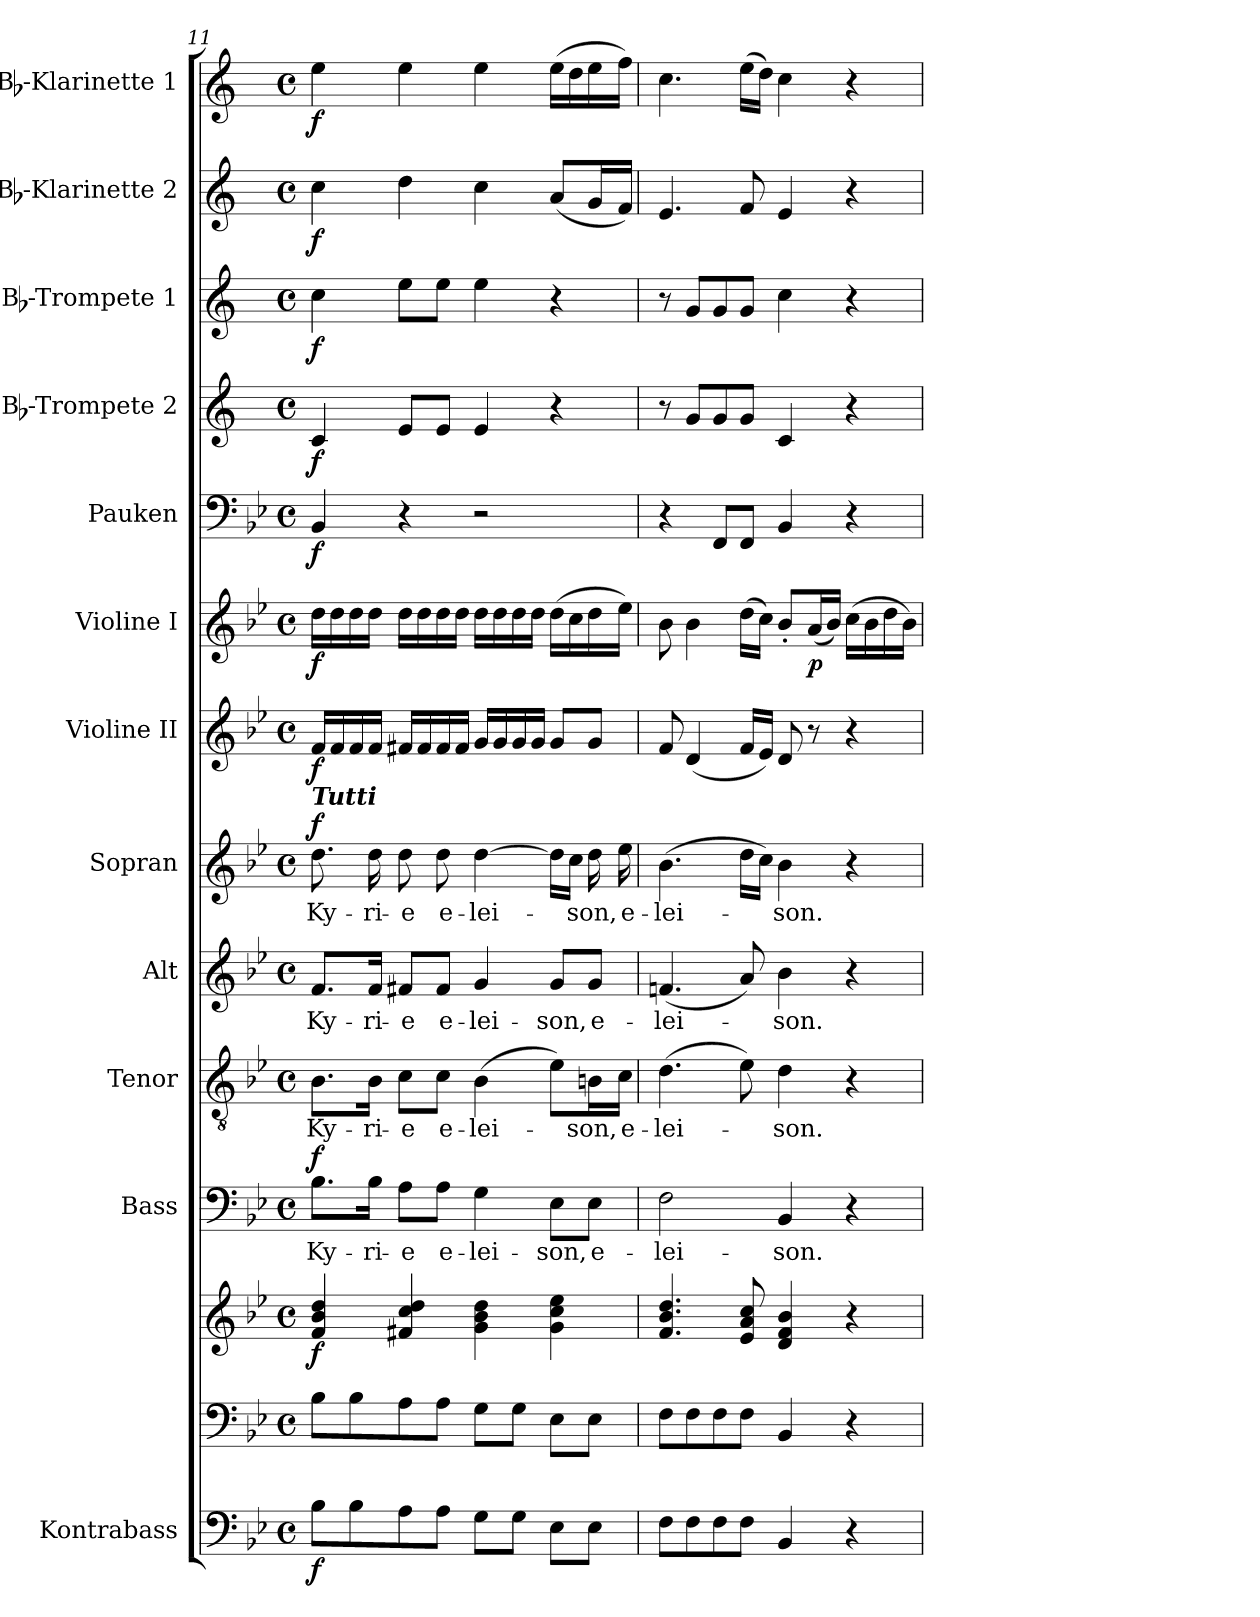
**kern	**dynam	**kern	**kern	**dynam	**kern	**text	**dynam	**kern	**text	**kern	**text	**kern	**text	**dynam	**kern	**dynam	**kern	**dynam	**kern	**dynam	**kern	**dynam	**kern	**dynam	**kern	**dynam	**kern	**dynam
*part13	*part13	*part12	*part12	*part12	*part11	*part11	*part11	*part10	*part10	*part9	*part9	*part8	*part8	*part8	*part7	*part7	*part6	*part6	*part5	*part5	*part4	*part4	*part3	*part3	*part2	*part2	*part1	*part1
*staff14	*staff14	*staff13	*staff12	*staff12/13	*staff11	*staff11	*staff11	*staff10	*staff10	*staff9	*staff9	*staff8	*staff8	*staff8	*staff7	*staff7	*staff6	*staff6	*staff5	*staff5	*staff4	*staff4	*staff3	*staff3	*staff2	*staff2	*staff1	*staff1
*I"Kontrabass	*	*	*	*	*I"Bass	*	*	*I"Tenor	*	*I"Alt	*	*I"Sopran	*	*	*I"Violine II	*	*I"Violine I	*	*I"Pauken	*	*I"Bb-Trompete 2	*	*I"Bb-Trompete 1	*	*I"Bb-Klarinette 2	*	*I"Bb-Klarinette 1	*
*I'Kb.	*	*	*	*	*I'B.	*	*	*I'T.	*	*I'A.	*	*I'S.	*	*	*I'Vl. II	*	*I'Vl. I	*	*I'Pk.	*	*I'Bb Trp. 2	*	*I'Bb Trp. 1	*	*I'Bb Kl. 2	*	*I'Bb Kl. 1	*
*clefF4	*	*clefF4	*clefG2	*	*clefF4	*	*	*clefGv2	*	*clefG2	*	*clefG2	*	*	*clefG2	*	*clefG2	*	*clefF4	*	*clefG2	*	*clefG2	*	*clefG2	*	*clefG2	*
*ITrd7c12	*	*	*	*	*	*	*	*	*	*	*	*	*	*	*	*	*	*	*	*	*ITrd1c2	*	*ITrd1c2	*	*ITrd1c2	*	*ITrd1c2	*
*k[b-e-]	*	*k[b-e-]	*k[b-e-]	*	*k[b-e-]	*	*	*k[b-e-]	*	*k[b-e-]	*	*k[b-e-]	*	*	*k[b-e-]	*	*k[b-e-]	*	*k[b-e-]	*	*k[b-e-]	*	*k[b-e-]	*	*k[b-e-]	*	*k[b-e-]	*
*B-:	*	*B-:	*B-:	*	*B-:	*	*	*B-:	*	*B-:	*	*B-:	*	*	*B-:	*	*B-:	*	*B-:	*	*B-:	*	*B-:	*	*B-:	*	*B-:	*
*M4/4	*	*M4/4	*M4/4	*	*M4/4	*	*	*M4/4	*	*M4/4	*	*M4/4	*	*	*M4/4	*	*M4/4	*	*M4/4	*	*M4/4	*	*M4/4	*	*M4/4	*	*M4/4	*
*met(c)	*	*met(c)	*met(c)	*	*met(c)	*	*	*met(c)	*	*met(c)	*	*met(c)	*	*	*met(c)	*	*met(c)	*	*met(c)	*	*met(c)	*	*met(c)	*	*met(c)	*	*met(c)	*
=11	=11	=11	=11	=11	=11	=11	=11	=11	=11	=11	=11	=11	=11	=11	=11	=11	=11	=11	=11	=11	=11	=11	=11	=11	=11	=11	=11	=11
!	!	!	!	!	!	!	!	!	!	!	!	!LO:TX:a:Bi:t=Tutti	!	!	!	!	!	!	!	!	!	!	!	!	!	!	!	!
!	!LO:DY:b	!	!	!LO:DY:b	!	!LO:LY:b	!LO:DY:a	!	!LO:LY:b	!	!LO:LY:b	!	!LO:LY:b	!LO:DY:a	!	!LO:DY:b	!	!LO:DY:b	!	!LO:DY:b	!	!LO:DY:b	!	!LO:DY:b	!	!LO:DY:b	!	!LO:DY:b
8BB-\L	f	8B-\L	4f/ 4b-/ 4dd/	f	8.B-\L	Ky-	f	8.B-\L	Ky-	8.f/L	Ky-	8.dd\	Ky-	f	16f/LL	f	16dd\LL	f	4BB-/	f	4B-/	f	4b-\	f	4b-\	f	4dd\	f
.	.	.	.	.	.	.	.	.	.	.	.	.	.	.	16f/	.	16dd\	.	.	.	.	.	.	.	.	.	.	.
8BB-\	.	8B-\	.	.	.	.	.	.	.	.	.	.	.	.	16f/	.	16dd\	.	.	.	.	.	.	.	.	.	.	.
!	!	!	!	!	!	!LO:LY:b	!	!	!LO:LY:b	!	!LO:LY:b	!	!LO:LY:b	!	!	!	!	!	!	!	!	!	!	!	!	!	!	!
.	.	.	.	.	16B-\Jk	-ri-	.	16B-\Jk	-ri-	16f/Jk	-ri-	16dd\	-ri-	.	16f/JJ	.	16dd\JJ	.	.	.	.	.	.	.	.	.	.	.
!	!	!	!	!	!	!LO:LY:b	!	!	!LO:LY:b	!	!LO:LY:b	!	!LO:LY:b	!	!	!	!	!	!	!	!	!	!	!	!	!	!	!
8AA\	.	8A\	4f#X/ 4cc/ 4dd/	.	8A\L	-e	.	8c\L	-e	8f#X/L	-e	8dd\	-e	.	16f#X/LL	.	16dd\LL	.	4r	.	8d/L	.	8dd\L	.	4cc\	.	4dd\	.
.	.	.	.	.	.	.	.	.	.	.	.	.	.	.	16f#/	.	16dd\	.	.	.	.	.	.	.	.	.	.	.
!	!	!	!	!	!	!LO:LY:b	!	!	!LO:LY:b	!	!LO:LY:b	!	!LO:LY:b	!	!	!	!	!	!	!	!	!	!	!	!	!	!	!
8AA\J	.	8A\J	.	.	8A\J	e-	.	8c\J	e-	8f#/J	e-	8dd\	e-	.	16f#/	.	16dd\	.	.	.	8d/J	.	8dd\J	.	.	.	.	.
.	.	.	.	.	.	.	.	.	.	.	.	.	.	.	16f#/JJ	.	16dd\JJ	.	.	.	.	.	.	.	.	.	.	.
!	!	!	!	!	!	!LO:LY:b	!	!	!LO:LY:b	!	!LO:LY:b	!	!LO:LY:b	!	!	!	!	!	!	!	!	!	!	!	!	!	!	!
8GG\L	.	8G\L	4g\ 4b-\ 4dd\	.	4G\	-lei-	.	(>4B-\	-lei-	4g/	-lei-	[4dd\	-lei-	.	16g/LL	.	16dd\LL	.	2r	.	4d/	.	4dd\	.	4b-\	.	4dd\	.
.	.	.	.	.	.	.	.	.	.	.	.	.	.	.	16g/	.	16dd\	.	.	.	.	.	.	.	.	.	.	.
8GG\J	.	8G\J	.	.	.	.	.	.	.	.	.	.	.	.	16g/	.	16dd\	.	.	.	.	.	.	.	.	.	.	.
.	.	.	.	.	.	.	.	.	.	.	.	.	.	.	16g/JJ	.	16dd\JJ	.	.	.	.	.	.	.	.	.	.	.
!	!	!	!	!	!	!LO:LY:b	!	!	!	!	!LO:LY:b	!	!	!	!	!	!	!	!	!	!	!	!	!	!	!	!	!
8EE-\L	.	8E-\L	4g\ 4cc\ 4ee-\	.	8E-\L	-son,	.	8e-\L)	.	8g/L	-son,	16dd\LL]	.	.	8g/L	.	(>16dd\LL	.	.	.	4r	.	4r	.	(<8g/L	.	(>16dd\LL	.
.	.	.	.	.	.	.	.	.	.	.	.	16cc\JJ	.	.	.	.	16cc\	.	.	.	.	.	.	.	.	.	16cc\	.
!	!	!	!	!	!	!LO:LY:b	!	!	!LO:LY:b	!	!LO:LY:b	!	!LO:LY:b	!	!	!	!	!	!	!	!	!	!	!	!	!	!	!
8EE-\J	.	8E-\J	.	.	8E-\J	e-	.	16Bn\L	-son,	8g/J	e-	16dd\	-son,	.	8g/J	.	16dd\	.	.	.	.	.	.	.	16f/L	.	16dd\	.
!	!	!	!	!	!	!	!	!	!LO:LY:b	!	!	!	!LO:LY:b	!	!	!	!	!	!	!	!	!	!	!	!	!	!	!
.	.	.	.	.	.	.	.	16c\JJ	e-	.	.	16ee-\	e-	.	.	.	16ee-\JJ)	.	.	.	.	.	.	.	16e-/JJ)	.	16ee-\JJ)	.
!!LO:PB:g=z
=12	=12	=12	=12	=12	=12	=12	=12	=12	=12	=12	=12	=12	=12	=12	=12	=12	=12	=12	=12	=12	=12	=12	=12	=12	=12	=12	=12	=12
!	!	!	!	!	!	!LO:LY:b	!	!	!LO:LY:b	!	!LO:LY:b	!	!LO:LY:b	!	!	!	!	!	!	!	!	!	!	!	!	!	!	!
8FF\L	.	8F\L	4.f/ 4.b-/ 4.dd/	.	2F\	-lei-	.	(>4.d\	-lei-	(<4.fn/	-lei-	(>4.b-\	-lei-	.	8f/	.	8b-\	.	4r	.	8r	.	8r	.	4.d/	.	4.b-\	.
8FF\	.	8F\	.	.	.	.	.	.	.	.	.	.	.	.	(<4d/	.	4b-\	.	.	.	8f/L	.	8f/L	.	.	.	.	.
8FF\	.	8F\	.	.	.	.	.	.	.	.	.	.	.	.	.	.	.	.	8FF/L	.	8f/	.	8f/	.	.	.	.	.
8FF\J	.	8F\J	8e-/ 8a/ 8cc/	.	.	.	.	8e-\)	.	8a/)	.	16dd\LL	.	.	16f/LL	.	(>16dd\LL	.	8FF/J	.	8f/J	.	8f/J	.	8e-/	.	(>16dd\LL	.
.	.	.	.	.	.	.	.	.	.	.	.	16cc\JJ)	.	.	16e-/JJ)	.	16cc\JJ)	.	.	.	.	.	.	.	.	.	16cc\JJ)	.
!	!	!	!	!	!	!LO:LY:b	!	!	!LO:LY:b	!	!LO:LY:b	!	!LO:LY:b	!	!	!	!	!	!	!	!	!	!	!	!	!	!	!
4BBB-/	.	4BB-/	4d/ 4f/ 4b-/	.	4BB-/	-son.	.	4d\	-son.	4b-\	-son.	4b-\	-son.	.	8d/	.	8b-'</L	.	4BB-/	.	4B-/	.	4b-\	.	4d/	.	4b-\	.
!	!	!	!	!	!	!	!	!	!	!	!	!	!	!	!	!	!	!LO:DY:b	!	!	!	!	!	!	!	!	!	!
.	.	.	.	.	.	.	.	.	.	.	.	.	.	.	8r	.	(<16a/L	p	.	.	.	.	.	.	.	.	.	.
.	.	.	.	.	.	.	.	.	.	.	.	.	.	.	.	.	16b-/JJ)	.	.	.	.	.	.	.	.	.	.	.
4r	.	4r	4r	.	4r	.	.	4r	.	4r	.	4r	.	.	4r	.	(>16cc\LL	.	4r	.	4r	.	4r	.	4r	.	4r	.
.	.	.	.	.	.	.	.	.	.	.	.	.	.	.	.	.	16b-\	.	.	.	.	.	.	.	.	.	.	.
.	.	.	.	.	.	.	.	.	.	.	.	.	.	.	.	.	16dd\	.	.	.	.	.	.	.	.	.	.	.
.	.	.	.	.	.	.	.	.	.	.	.	.	.	.	.	.	16b-\JJ)	.	.	.	.	.	.	.	.	.	.	.
=	=	=	=	=	=	=	=	=	=	=	=	=	=	=	=	=	=	=	=	=	=	=	=	=	=	=	=	=
*-	*-	*-	*-	*-	*-	*-	*-	*-	*-	*-	*-	*-	*-	*-	*-	*-	*-	*-	*-	*-	*-	*-	*-	*-	*-	*-	*-	*-
